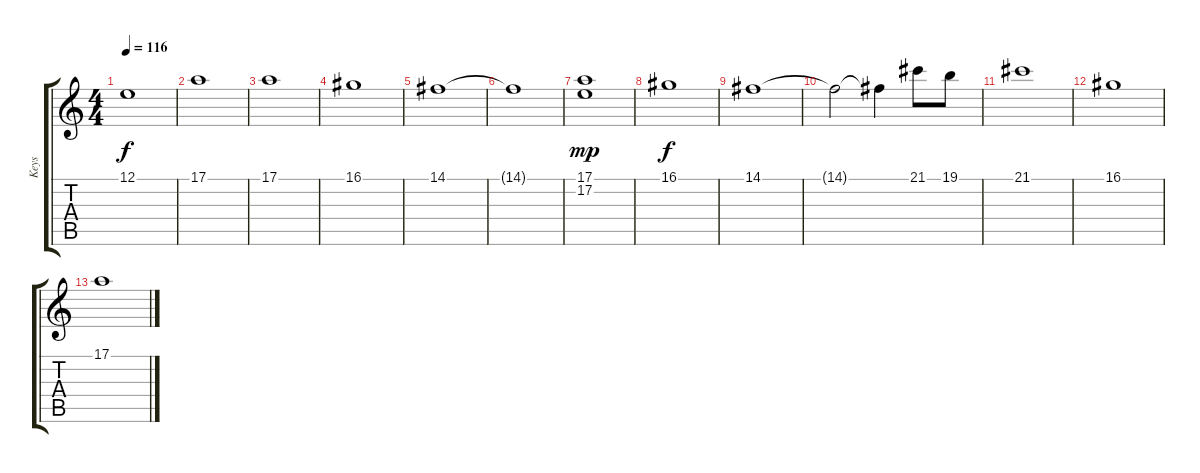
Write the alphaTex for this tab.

\track ("Keys" "Keys") {instrument violin}
\staff {score tabs}
\tuning (E4 B3 G3 D3 A2 E2) {hide}
\ts (4 4)
\tempo 116
\clef g2
\ks c
12.1.1{dy f} |
17.1.1 |
17.1.1{volume 6} |
16.1.1 |
14.1.1 |
14.1{t}.1 |
(17.1 17.2).1{dy mp} |
16.1.1{dy f} |
14.1.1 |
14.1{t}.2 14.1{t}.4 21.1.8 19.1.8 |
21.1.1 |
16.1.1 |
17.1.1
